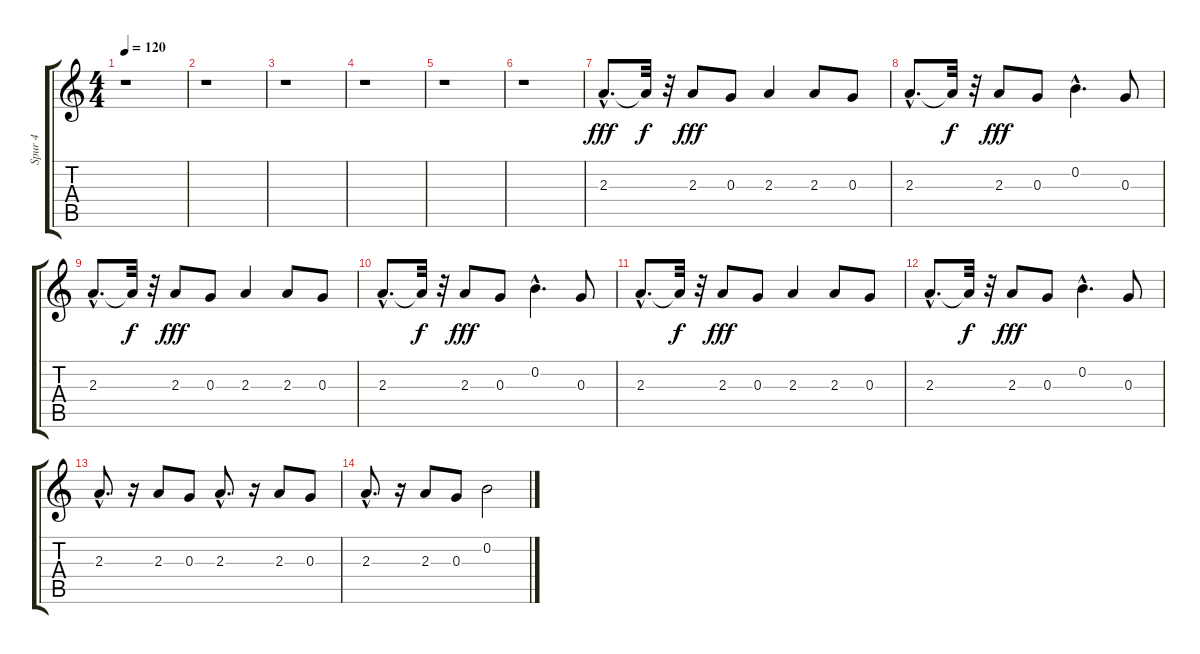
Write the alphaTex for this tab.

\track ("Spur 4" "Spur 4") {instrument overdrivenguitar}
\staff {score tabs}
\tuning (E4 B3 G3 D3 A2 E2) {hide}
\ts (4 4)
\tempo 120
\clef g2
\ks c
r.1{dy fff} |
r.1 |
r.1 |
r.1 |
r.1 |
r.1 |
2.3{hac}.8{d} 2.3{t}.32{dy f} r.32 2.3.8{dy fff} 0.3.8 2.3.4 2.3.8 0.3.8 |
2.3{hac}.8{d} 2.3{t}.32{dy f} r.32 2.3.8{dy fff} 0.3.8 0.2{hac}.4{d} 0.3.8 |
2.3{hac}.8{d} 2.3{t}.32{dy f} r.32 2.3.8{dy fff} 0.3.8 2.3.4 2.3.8 0.3.8 |
2.3{hac}.8{d} 2.3{t}.32{dy f} r.32 2.3.8{dy fff} 0.3.8 0.2{hac}.4{d} 0.3.8 |
2.3{hac}.8{d} 2.3{t}.32{dy f} r.32 2.3.8{dy fff} 0.3.8 2.3.4 2.3.8 0.3.8 |
2.3{hac}.8{d} 2.3{t}.32{dy f} r.32 2.3.8{dy fff} 0.3.8 0.2{hac}.4{d} 0.3.8 |
2.3{hac}.8{d} r.16 2.3.8 0.3.8 2.3{hac}.8{d} r.16 2.3.8 0.3.8 |
2.3{hac}.8{d} r.16 2.3.8 0.3.8 0.2.2
